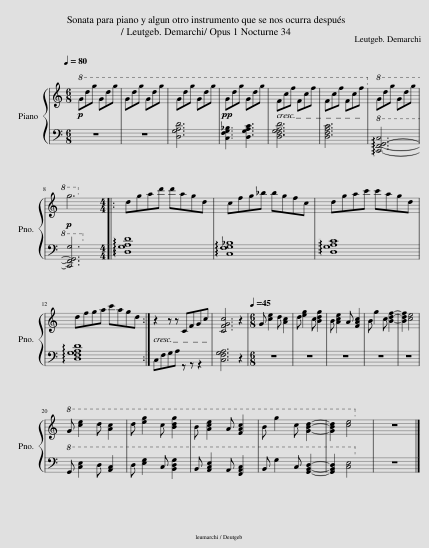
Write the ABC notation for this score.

X:1
%%score { 1 | 2 }
L:1/8
Q:1/4=80
M:6/8
I:linebreak $
K:C
V:1 treble
V:2 bass
V:1
!p!!8va(! gd'g' gd'g' | gd'g' gd'g' | gd'g' gd'g' |!pp! gd'g' gd'g' | fc'f' fc'f' | %5
 fc'f' fc'f'!8va)! |!8va(! gd'g' gd'g' |$!p! g'6!8va)! |:[M:4/4] dgad' d'agd | cfg_b bgfc | %10
 dgac' c'agd |$ dfga c'agd :| z2 z z CFGc | [CFGc]6 z2 |[M:6/8][Q:1/4=45] G [ce]2 d [Ac]2 | %15
 d [eg]2 c [Bdg]2 | B [Ace]2 A [FAc]2 | B g2 c [Bdf]2- | [Bdf]2 [ce]4 |$!8va(! g [c'e']2 d' [ac']2 | %20
 d' [e'g']2 c' [bd'g']2 | b [ac'e']2 a [fac']2 | b g'2 c' [gbd']2- | [gbd']2 [c'e']4!8va)! | z6 |] %25
V:2
 z6 | z6 | [D,G,A,D]6 | [C,F,G,_B,]3 [D,G,A,C]3 | [D,F,G,A,D]6 | %5
 [D,F,A,C]6 |!8va(! !arpeggio![C,-F,-G,-C]6 |$ [C,F,G,G]6!8va)! |:[M:4/4] !arpeggio![D,G,A,D]8 | !arpeggio![C,F,G,_B,]8 | %10
 !arpeggio![D,G,A,C]8 |$ !arpeggio![D,F,G,A,D]8 :| C,F,G,A, z z z2 | [C,F,G,A,]6 z2 |[M:6/8] z6 | %15
 z6 | z6 | z6 | z6 |$!8va(! G, [CE]2 D [A,C]2 | %20
 D [EG]2 C [B,DG]2 | B, [A,CE]2 A, [F,A,C]2 | B, G2 C [G,B,D]2- | [G,B,D]2 [CE]4!8va)! | z6 |] %25
